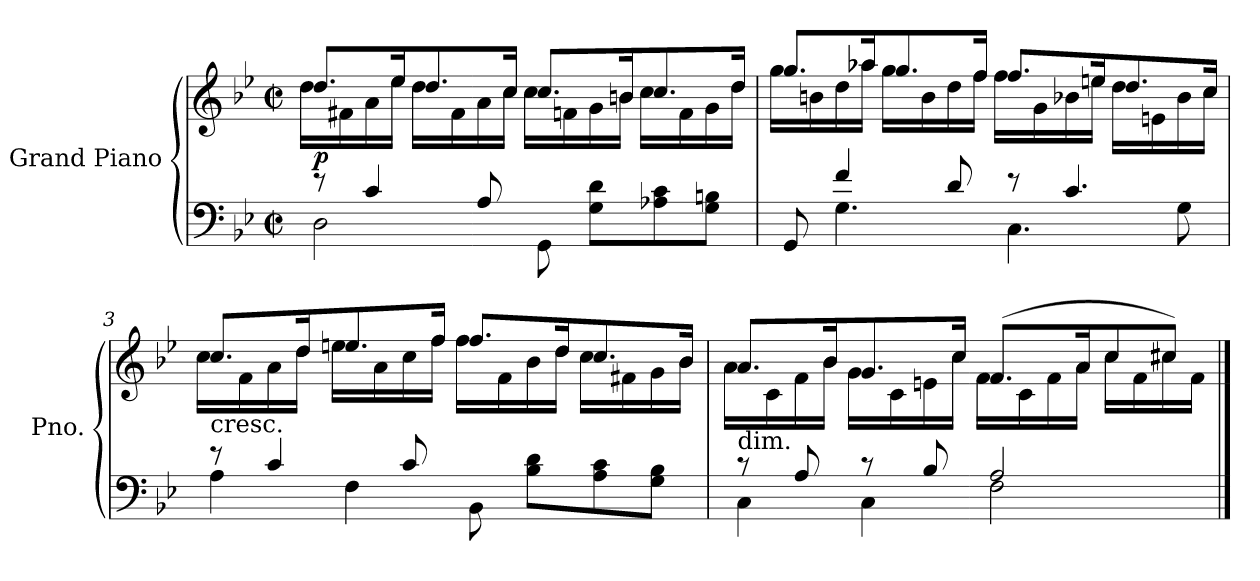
**kern	**kern	**dynam
*part1	*part1	*part1
*staff2	*staff1	*staff1/2
*I"Grand Piano	*	*
*I'Pno.	*	*
*clefF4	*clefG2	*
*k[b-e-]	*k[b-e-]	*
*M2/2	*M2/2	*
*met(c|)	*met(c|)	*
*MM91	*MM91	*
=1	=1	=1
*^	*^	*
!	!	!	!	!LO:DY:b
8r	2D\	8.dd/L	16dd\LL	p
.	.	.	16f#X\	.
4c/	.	.	16a\	.
.	.	16ee-/K	16ee-\JJ	.
.	.	8.dd/	16dd\LL	.
.	.	.	16f#\	.
8A/	.	.	16a\	.
.	.	16cc/Jk	16cc\JJ	.
8GG\	2ryy	8.cc/L	16cc\LL	.
.	.	.	16fn\	.
8G\ 8d\L	.	.	16g\	.
.	.	16bn/K	16b\JJ	.
8A-X\ 8c\	.	8.cc/	16cc\LL	.
.	.	.	16f\	.
8G\ 8Bn\J	.	.	16g\	.
.	.	16dd/Jk	16dd\JJ	.
!!LO:LB:g=z	!!
=2	=2	=2	=2	=2
8GG/	8ryy	8.gg/L	16gg\LL	.
.	.	.	16bn\	.
4f/	4.G\	.	16dd\	.
.	.	16aa-X/K	16aa-\JJ	.
.	.	8.gg/	16gg\LL	.
.	.	.	16b\	.
8d/	.	.	16dd\	.
.	.	16ff/Jk	16ff\JJ	.
8r	4.C\	8.ff/L	16ff\LL	.
.	.	.	16g\	.
4.c/	.	.	16b-X\	.
.	.	16een/K	16ee\JJ	.
.	.	8.dd/	16dd\LL	.
.	.	.	16en\	.
.	8G\	.	16b-\	.
.	.	16cc/Jk	16cc\JJ	.
!!LO:LB:g=z	!!
=3	=3	=3	=3	=3
!	!	!LO:TX:b:t=cresc.	!	!
8r	4A\	8.cc/L	16cc\LL	.
.	.	.	16f\	.
4c/	.	.	16a\	.
.	.	16dd/K	16dd\JJ	.
.	4F\	8.een/	16ee\LL	.
.	.	.	16a\	.
8c/	.	.	16cc\	.
.	.	16ff/Jk	16ff\JJ	.
8BB-\	2ryy	8.ff/L	16ff\LL	.
.	.	.	16f\	.
8B-\ 8d\L	.	.	16b-\	.
.	.	16dd/K	16dd\JJ	.
8A\ 8c\	.	8.cc/	16cc\LL	.
.	.	.	16f#X\	.
8G\ 8B-\J	.	.	16g\	.
.	.	16b-/Jk	16b-\JJ	.
!!LO:LB:g=z	!!
=4	=4	=4	=4	=4
!	!	!LO:TX:b:t=dim.	!	!
8r	4C\	8.a/L	16a\LL	.
.	.	.	16c\	.
8A/	.	.	16f\	.
.	.	16b-/K	16b-\JJ	.
8r	4C\	8.g/	16g\LL	.
.	.	.	16c\	.
8B-/	.	.	16en\	.
.	.	16cc/Jk	16cc\JJ	.
2A/	2F\	(>8.f/L	16f\LL	.
.	.	.	16c\	.
.	.	.	16f\	.
.	.	16a/K	16a\JJ	.
.	.	8cc/	16cc\LL	.
.	.	.	16f\	.
.	.	8cc#X/J)	16cc#\	.
.	.	.	16f\JJ	.
*v	*v	*	*	*
*	*v	*v	*
==	==	==
*-	*-	*-
